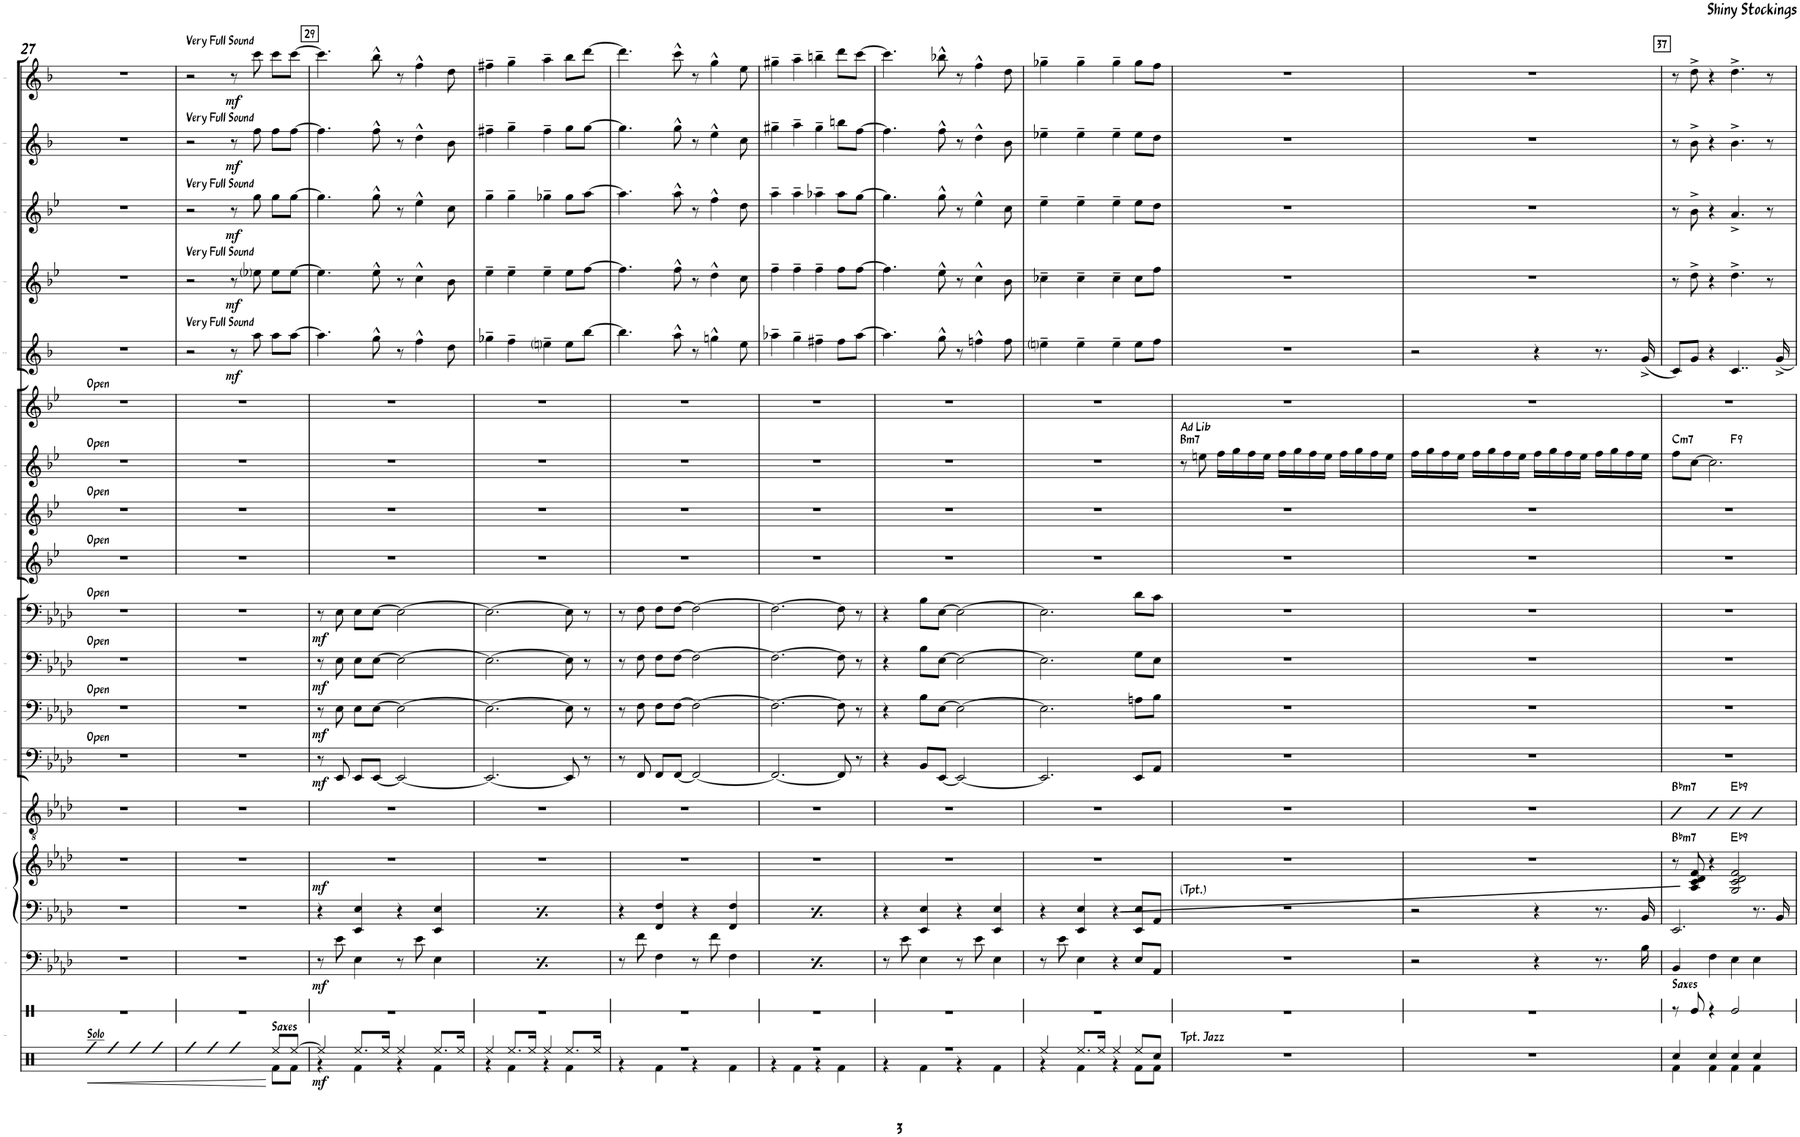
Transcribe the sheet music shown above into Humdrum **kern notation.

**kern	**dynam	**kern	**kern	**dynam	**harte	**kern	**harte	**kern	**dynam	**kern	**dynam	**kern	**dynam	**kern	**dynam	**kern	**harte	**kern	**dynam	**kern	**dynam	**kern	**dynam	**kern	**dynam	**kern	**dynam
*part13	*part13	*part12	*part12	*part12	*part12	*part11	*part11	*part10	*part10	*part9	*part9	*part8	*part8	*part7	*part7	*part6	*part6	*part5	*part5	*part4	*part4	*part3	*part3	*part2	*part2	*part1	*part1
*staff14	*staff14	*staff13	*staff12	*staff12/13	*	*staff11	*	*staff10	*staff10	*staff9	*staff9	*staff8	*staff8	*staff7	*staff7	*staff6	*	*staff5	*staff5	*staff4	*staff4	*staff3	*staff3	*staff2	*staff2	*staff1	*staff1
*I"Bass	*	*I"Piano	*	*	*	*I"Guitar	*	*I"Bass Trombone	*	*I"Trombone 3	*	*I"Trombone 2	*	*I"Trombone 1	*	*I"Trumpet 2	*	*I"Bari	*	*I"Tenor 2	*	*I"Tenor 1	*	*I"Alto 2	*	*I"Alto 1	*
*I'Bass	*	*I'Pno.	*	*	*	*	*	*I'B. Tbn.	*	*I'Tbn. 3	*	*I'Tbn. 2	*	*I'Tbn. 1	*	*	*	*	*	*	*	*	*	*	*	*	*
!!LO:PB:g=z
*clefF4	*	*clefF4	*clefG2	*	*	*clefGv2	*	*clefF4	*	*clefF4	*	*clefF4	*	*clefF4	*	*clefG2	*	*clefG2	*	*clefG2	*	*clefG2	*	*clefG2	*	*clefG2	*
*Trd7c12	*	*	*	*	*	*	*	*	*	*	*	*	*	*	*	*Trd1c2	*	*Trd12c21	*	*Trd8c14	*	*Trd8c14	*	*Trd5c9	*	*Trd5c9	*
*k[b-e-a-d-]	*	*k[b-e-a-d-]	*k[b-e-a-d-]	*	*	*k[b-e-a-d-]	*	*k[b-e-a-d-]	*	*k[b-e-a-d-]	*	*k[b-e-a-d-]	*	*k[b-e-a-d-]	*	*k[b-e-]	*	*k[b-]	*	*k[b-e-]	*	*k[b-e-]	*	*k[b-]	*	*k[b-]	*
*M4/4	*	*M4/4	*M4/4	*	*	*M4/4	*	*M4/4	*	*M4/4	*	*M4/4	*	*M4/4	*	*M4/4	*	*M4/4	*	*M4/4	*	*M4/4	*	*M4/4	*	*M4/4	*
=27	=27	=27	=27	=27	=27	=27	=27	=27	=27	=27	=27	=27	=27	=27	=27	=27	=27	=27	=27	=27	=27	=27	=27	=27	=27	=27	=27
!	!	!	!	!	!	!	!	!	!	!	!	!	!	!	!	!LO:TX:a:t=Open	!	!	!	!	!	!	!	!	!	!	!
!	!	!	!	!	!	!	!	!	!	!	!	!	!	!LO:TX:a:t=Open	!	!	!	!	!	!	!	!	!	!	!	!	!
!	!	!	!	!	!	!	!	!	!	!	!	!LO:TX:a:t=Open	!	!	!	!	!	!	!	!	!	!	!	!	!	!	!
!	!	!	!	!	!	!	!	!	!	!LO:TX:a:t=Open	!	!	!	!	!	!	!	!	!	!	!	!	!	!	!	!	!
!	!	!	!	!	!LO:H:kt=N.C.	!	!	!LO:TX:a:t=Open	!	!	!	!	!	!	!	!	!	!	!	!	!	!	!	!	!	!	!
1r	.	1r	1r	.	N	1r	.	1r	.	1r	.	1r	.	1r	.	1r	.	1r	.	1r	.	1r	.	1r	.	1r	.
=28	=28	=28	=28	=28	=28	=28	=28	=28	=28	=28	=28	=28	=28	=28	=28	=28	=28	=28	=28	=28	=28	=28	=28	=28	=28	=28	=28
!	!	!	!	!	!	!	!	!	!	!	!	!	!	!	!	!	!	!	!	!	!	!	!	!	!	!LO:TX:a:t=Very Full Sound	!
!	!	!	!	!	!	!	!	!	!	!	!	!	!	!	!	!	!	!	!	!	!	!	!	!LO:TX:a:t=Very Full Sound	!	!	!
!	!	!	!	!	!	!	!	!	!	!	!	!	!	!	!	!	!	!	!	!	!	!LO:TX:a:t=Very Full Sound	!	!	!	!	!
!	!	!	!	!	!	!	!	!	!	!	!	!	!	!	!	!	!	!	!	!LO:TX:a:t=Very Full Sound	!	!	!	!	!	!	!
!	!	!	!	!	!	!	!	!	!	!	!	!	!	!	!	!	!	!LO:TX:a:t=Very Full Sound	!	!	!	!	!	!	!	!	!
1r	.	1r	1r	.	.	1r	.	1r	.	1r	.	1r	.	1r	.	1r	.	2r	.	2r	.	2r	.	2r	.	2r	.
!	!	!	!	!	!	!	!	!	!	!	!	!	!	!	!	!	!	!	!LO:DY:b	!	!LO:DY:b	!	!LO:DY:b	!	!LO:DY:b	!	!LO:DY:b
.	.	.	.	.	.	.	.	.	.	.	.	.	.	.	.	.	.	8r	mf	8r	mf	8r	mf	8r	mf	8r	mf
.	.	.	.	.	.	.	.	.	.	.	.	.	.	.	.	.	.	8aa\	.	8ee-i\	.	8gg\	.	8ff\	.	8ccc\	.
.	.	.	.	.	.	.	.	.	.	.	.	.	.	.	.	.	.	8aa\L	.	8ee-\L	.	8gg\L	.	8ff\L	.	8ccc\L	.
.	.	.	.	.	.	.	.	.	.	.	.	.	.	.	.	.	.	[8aa\J	.	[8ee-\J	.	[8gg\J	.	[8ff\J	.	[8ccc\J	.
!!LO:REH:place=s1:a:B:rj:t=29
=29	=29	=29	=29	=29	=29	=29	=29	=29	=29	=29	=29	=29	=29	=29	=29	=29	=29	=29	=29	=29	=29	=29	=29	=29	=29	=29	=29
!	!LO:DY:b	!	!	!LO:DY:a=2	!	!	!	!	!LO:DY:b	!	!LO:DY:b	!	!LO:DY:b	!	!LO:DY:b	!	!	!	!	!	!	!	!	!	!	!	!
8r	mf	4r	1r	mf	.	1r	.	8r	mf	8r	mf	8r	mf	8r	mf	1r	.	4.aa\]	.	4.ee-\]	.	4.gg\]	.	4.ff\]	.	4.ccc\]	.
8e-\	.	.	.	.	.	.	.	8EE-/	.	8E-\	.	8E-\	.	8E-\	.	.	.	.	.	.	.	.	.	.	.	.	.
4E-\	.	4EE-/ 4E-/	.	.	.	.	.	8EE-/L	.	8E-\L	.	8E-\L	.	8E-\L	.	.	.	.	.	.	.	.	.	.	.	.	.
.	.	.	.	.	.	.	.	[8EE-/J	.	[8E-\J	.	[8E-\J	.	[8E-\J	.	.	.	8gg^^\	.	8ee-^^\	.	8gg^^\	.	8ff^^\	.	8bb-^^\	.
8r	.	4r	.	.	.	.	.	2EE-/_	.	2E-\_	.	2E-\_	.	2E-\_	.	.	.	8r	.	8r	.	8r	.	8r	.	8r	.
8e-\	.	.	.	.	.	.	.	.	.	.	.	.	.	.	.	.	.	4ff^^\	.	4cc^^\	.	4ee-^^\	.	4dd^^\	.	4ff^^\	.
4E-\	.	4EE-/ 4E-/	.	.	.	.	.	.	.	.	.	.	.	.	.	.	.	.	.	.	.	.	.	.	.	.	.
.	.	.	.	.	.	.	.	.	.	.	.	.	.	.	.	.	.	8dd\	.	8b-\	.	8cc\	.	8b-\	.	8dd\	.
=30	=30	=30	=30	=30	=30	=30	=30	=30	=30	=30	=30	=30	=30	=30	=30	=30	=30	=30	=30	=30	=30	=30	=30	=30	=30	=30	=30
!	!LO:DY:b	!	!	!LO:DY:a=2	!	!	!	!	!	!	!	!	!	!	!	!	!	!	!	!	!	!	!	!	!	!	!
8r	mf	4r	1r	mf	.	1r	.	2.EE-/_	.	2.E-\_	.	2.E-\_	.	2.E-\_	.	1r	.	4gg-X~\	.	4ee-~\	.	4gg~\	.	4ff#X~\	.	4ff#X~\	.
8e-\	.	.	.	.	.	.	.	.	.	.	.	.	.	.	.	.	.	.	.	.	.	.	.	.	.	.	.
4E-\	.	4EE-/ 4E-/	.	.	.	.	.	.	.	.	.	.	.	.	.	.	.	4ff~\	.	4ee-~\	.	4gg~\	.	4gg~\	.	4gg~\	.
8r	.	4r	.	.	.	.	.	.	.	.	.	.	.	.	.	.	.	4eeni~\	.	4ee-~\	.	4gg-X~\	.	4ff#~\	.	4aa~\	.
8e-\	.	.	.	.	.	.	.	.	.	.	.	.	.	.	.	.	.	.	.	.	.	.	.	.	.	.	.
4E-\	.	4EE-/ 4E-/	.	.	.	.	.	8EE-/]	.	8E-\]	.	8E-\]	.	8E-\]	.	.	.	8ee\L	.	8ee-\L	.	8gg-\L	.	8gg\L	.	8bb-\L	.
.	.	.	.	.	.	.	.	8r	.	8r	.	8r	.	8r	.	.	.	[8bb-\J	.	[8ff\J	.	[8aa\J	.	[8gg\J	.	[8ddd\J	.
=31	=31	=31	=31	=31	=31	=31	=31	=31	=31	=31	=31	=31	=31	=31	=31	=31	=31	=31	=31	=31	=31	=31	=31	=31	=31	=31	=31
8r	.	4r	1r	.	.	1r	.	8r	.	8r	.	8r	.	8r	.	1r	.	4.bb-\]	.	4.ff\]	.	4.aa\]	.	4.gg\]	.	4.ddd\]	.
8f\	.	.	.	.	.	.	.	8FF/	.	8F\	.	8F\	.	8F\	.	.	.	.	.	.	.	.	.	.	.	.	.
4F\	.	4FF/ 4F/	.	.	.	.	.	8FF/L	.	8F\L	.	8F\L	.	8F\L	.	.	.	.	.	.	.	.	.	.	.	.	.
.	.	.	.	.	.	.	.	[8FF/J	.	[8F\J	.	[8F\J	.	[8F\J	.	.	.	8aa^^\	.	8ff^^\	.	8aa^^\	.	8gg^^\	.	8ccc^^\	.
8r	.	4r	.	.	.	.	.	2FF/_	.	2F\_	.	2F\_	.	2F\_	.	.	.	8r	.	8r	.	8r	.	8r	.	8r	.
8f\	.	.	.	.	.	.	.	.	.	.	.	.	.	.	.	.	.	4ggn^^\	.	4dd^^\	.	4ff^^\	.	4ee^^\	.	4gg^^\	.
4F\	.	4FF/ 4F/	.	.	.	.	.	.	.	.	.	.	.	.	.	.	.	.	.	.	.	.	.	.	.	.	.
.	.	.	.	.	.	.	.	.	.	.	.	.	.	.	.	.	.	8ee\	.	8cc\	.	8dd\	.	8cc\	.	8ee\	.
=32	=32	=32	=32	=32	=32	=32	=32	=32	=32	=32	=32	=32	=32	=32	=32	=32	=32	=32	=32	=32	=32	=32	=32	=32	=32	=32	=32
8r	.	4r	1r	.	.	1r	.	2.FF/_	.	2.F\_	.	2.F\_	.	2.F\_	.	1r	.	4aa-X~\	.	4ff~\	.	4aa~\	.	4gg#X~\	.	4gg#X~\	.
8f\	.	.	.	.	.	.	.	.	.	.	.	.	.	.	.	.	.	.	.	.	.	.	.	.	.	.	.
4F\	.	4FF/ 4F/	.	.	.	.	.	.	.	.	.	.	.	.	.	.	.	4gg~\	.	4ff~\	.	4aa~\	.	4aa~\	.	4aa~\	.
8r	.	4r	.	.	.	.	.	.	.	.	.	.	.	.	.	.	.	4ff#X~\	.	4ff~\	.	4aa-X~\	.	4gg#~\	.	4bbn~\	.
8f\	.	.	.	.	.	.	.	.	.	.	.	.	.	.	.	.	.	.	.	.	.	.	.	.	.	.	.
4F\	.	4FF/ 4F/	.	.	.	.	.	8FF/]	.	8F\]	.	8F\]	.	8F\]	.	.	.	8ff#\L	.	8ff\L	.	8aa-\L	.	8bbn\L	.	8ddd\L	.
.	.	.	.	.	.	.	.	8r	.	8r	.	8r	.	8r	.	.	.	[8aa-\J	.	[8ff\J	.	[8gg\J	.	[8ff\J	.	[8ccc\J	.
=33	=33	=33	=33	=33	=33	=33	=33	=33	=33	=33	=33	=33	=33	=33	=33	=33	=33	=33	=33	=33	=33	=33	=33	=33	=33	=33	=33
8r	.	4r	1r	.	.	1r	.	4r	.	4r	.	4r	.	4r	.	1r	.	4.aa-\]	.	4.ff\]	.	4.gg\]	.	4.ff\]	.	4.ccc\]	.
8e-\	.	.	.	.	.	.	.	.	.	.	.	.	.	.	.	.	.	.	.	.	.	.	.	.	.	.	.
4E-\	.	4EE-/ 4E-/	.	.	.	.	.	8BB-/L	.	8B-\L	.	8B-\L	.	8B-\L	.	.	.	.	.	.	.	.	.	.	.	.	.
.	.	.	.	.	.	.	.	[8EE-/J	.	[8E-\J	.	[8E-\J	.	[8E-\J	.	.	.	8gg^^\	.	8ee-^^\	.	8gg^^\	.	8ff^^\	.	8bb-X^^\	.
8r	.	4r	.	.	.	.	.	2EE-/_	.	2E-\_	.	2E-\_	.	2E-\_	.	.	.	8r	.	8r	.	8r	.	8r	.	8r	.
8e-\	.	.	.	.	.	.	.	.	.	.	.	.	.	.	.	.	.	4ffn^^\	.	4cc^^\	.	4ee-^^\	.	4dd^^\	.	4ff^^\	.
4E-\	.	4EE-/ 4E-/	.	.	.	.	.	.	.	.	.	.	.	.	.	.	.	.	.	.	.	.	.	.	.	.	.
.	.	.	.	.	.	.	.	.	.	.	.	.	.	.	.	.	.	8ff\	.	8b-\	.	8cc\	.	8b-\	.	8dd\	.
=34	=34	=34	=34	=34	=34	=34	=34	=34	=34	=34	=34	=34	=34	=34	=34	=34	=34	=34	=34	=34	=34	=34	=34	=34	=34	=34	=34
8r	.	4r	1r	.	.	1r	.	2.EE-/]	.	2.E-\]	.	2.E-\]	.	2.E-\]	.	1r	.	4eeni~\	.	4cc-X~\	.	4ee-~\	.	4ee-X~\	.	4gg-X~\	.
8e-\	.	.	.	.	.	.	.	.	.	.	.	.	.	.	.	.	.	.	.	.	.	.	.	.	.	.	.
4E-\	.	4EE-/ 4E-/	.	.	.	.	.	.	.	.	.	.	.	.	.	.	.	4ee~\	.	4cc-~\	.	4ee-~\	.	4ee-~\	.	4gg-~\	.
4r	.	4r	.	.	.	.	.	.	.	.	.	.	.	.	.	.	.	4ee~\	.	4cc-~\	.	4ee-~\	.	4ee-~\	.	4gg-~\	.
8E-/L	.	8EE-/ 8E-/L	.	.	.	.	.	8EE-/L	.	8An\L	.	8G\L	.	8d-\L	.	.	.	8ee\L	.	8cc-\L	.	8ee-\L	.	8ee-\L	.	8gg-\L	.
8AA-/J	.	8AA-/J	.	.	.	.	.	8AA-/J	.	8B-\J	.	8E-\J	.	8c\J	.	.	.	8ff\J	.	8ff\J	.	8dd\J	.	8dd\J	.	8ff\J	.
=35	=35	=35	=35	=35	=35	=35	=35	=35	=35	=35	=35	=35	=35	=35	=35	=35	=35	=35	=35	=35	=35	=35	=35	=35	=35	=35	=35
!	!	!	!	!	!	!	!	!	!	!	!	!	!	!	!	!LO:TX:a:t=Ad Lib	!	!	!	!	!	!	!	!	!	!	!
!	!	!LO:TX:a:t=(Tpt.)	!	!	!	!	!	!	!	!	!	!	!	!	!	!	!LO:H:kt=m7	!	!	!	!	!	!	!	!	!	!
1r	.	1r	1r	.	.	1r	.	1r	.	1r	.	1r	.	1r	.	8r	B:min7	1r	.	1r	.	1r	.	1r	.	1r	.
.	.	.	.	.	.	.	.	.	.	.	.	.	.	.	.	8een\	.	.	.	.	.	.	.	.	.	.	.
.	.	.	.	.	.	.	.	.	.	.	.	.	.	.	.	16ff\LL	.	.	.	.	.	.	.	.	.	.	.
.	.	.	.	.	.	.	.	.	.	.	.	.	.	.	.	16gg\	.	.	.	.	.	.	.	.	.	.	.
.	.	.	.	.	.	.	.	.	.	.	.	.	.	.	.	16ff\	.	.	.	.	.	.	.	.	.	.	.
.	.	.	.	.	.	.	.	.	.	.	.	.	.	.	.	16ee\JJ	.	.	.	.	.	.	.	.	.	.	.
.	.	.	.	.	.	.	.	.	.	.	.	.	.	.	.	16ff\LL	.	.	.	.	.	.	.	.	.	.	.
.	.	.	.	.	.	.	.	.	.	.	.	.	.	.	.	16gg\	.	.	.	.	.	.	.	.	.	.	.
.	.	.	.	.	.	.	.	.	.	.	.	.	.	.	.	16ff\	.	.	.	.	.	.	.	.	.	.	.
.	.	.	.	.	.	.	.	.	.	.	.	.	.	.	.	16ee\JJ	.	.	.	.	.	.	.	.	.	.	.
.	.	.	.	.	.	.	.	.	.	.	.	.	.	.	.	16ff\LL	.	.	.	.	.	.	.	.	.	.	.
.	.	.	.	.	.	.	.	.	.	.	.	.	.	.	.	16gg\	.	.	.	.	.	.	.	.	.	.	.
.	.	.	.	.	.	.	.	.	.	.	.	.	.	.	.	16ff\	.	.	.	.	.	.	.	.	.	.	.
.	.	.	.	.	.	.	.	.	.	.	.	.	.	.	.	16ee\JJ	.	.	.	.	.	.	.	.	.	.	.
=36	=36	=36	=36	=36	=36	=36	=36	=36	=36	=36	=36	=36	=36	=36	=36	=36	=36	=36	=36	=36	=36	=36	=36	=36	=36	=36	=36
2r	.	2r	1r	.	.	1r	.	1r	.	1r	.	1r	.	1r	.	16ff\LL	.	2r	.	1r	.	1r	.	1r	.	1r	.
.	.	.	.	.	.	.	.	.	.	.	.	.	.	.	.	16gg\	.	.	.	.	.	.	.	.	.	.	.
.	.	.	.	.	.	.	.	.	.	.	.	.	.	.	.	16ff\	.	.	.	.	.	.	.	.	.	.	.
.	.	.	.	.	.	.	.	.	.	.	.	.	.	.	.	16ee-\JJ	.	.	.	.	.	.	.	.	.	.	.
.	.	.	.	.	.	.	.	.	.	.	.	.	.	.	.	16ff\LL	.	.	.	.	.	.	.	.	.	.	.
.	.	.	.	.	.	.	.	.	.	.	.	.	.	.	.	16gg\	.	.	.	.	.	.	.	.	.	.	.
.	.	.	.	.	.	.	.	.	.	.	.	.	.	.	.	16ff\	.	.	.	.	.	.	.	.	.	.	.
.	.	.	.	.	.	.	.	.	.	.	.	.	.	.	.	16ee-\JJ	.	.	.	.	.	.	.	.	.	.	.
4r	.	4r	.	.	.	.	.	.	.	.	.	.	.	.	.	16ff\LL	.	4r	.	.	.	.	.	.	.	.	.
.	.	.	.	.	.	.	.	.	.	.	.	.	.	.	.	16gg\	.	.	.	.	.	.	.	.	.	.	.
.	.	.	.	.	.	.	.	.	.	.	.	.	.	.	.	16ff\	.	.	.	.	.	.	.	.	.	.	.
.	.	.	.	.	.	.	.	.	.	.	.	.	.	.	.	16ee-\JJ	.	.	.	.	.	.	.	.	.	.	.
8.r	.	8.r	.	.	.	.	.	.	.	.	.	.	.	.	.	16ff\LL	.	8.r	.	.	.	.	.	.	.	.	.
.	.	.	.	.	.	.	.	.	.	.	.	.	.	.	.	16gg\	.	.	.	.	.	.	.	.	.	.	.
.	.	.	.	.	.	.	.	.	.	.	.	.	.	.	.	16ff\	.	.	.	.	.	.	.	.	.	.	.
16B-\	.	16BB-/	.	.	.	.	.	.	.	.	.	.	.	.	.	16ee-\JJ	.	(<16g^/	.	.	.	.	.	.	.	.	.
!!LO:REH:place=s1:a:B:rj:t=37
=37	=37	=37	=37	=37	=37	=37	=37	=37	=37	=37	=37	=37	=37	=37	=37	=37	=37	=37	=37	=37	=37	=37	=37	=37	=37	=37	=37
!	!	!	!	!	!LO:H:kt=m7	!	!LO:H:kt=m7	!	!	!	!	!	!	!	!	!	!LO:H:kt=m7	!	!	!	!	!	!	!	!	!	!
*	*	*	*	*	*	*	*	*	*	*	*	*	*	*	*	*^	*	*	*	*	*	*	*	*	*	*	*
4BB-/	.	2.EE-/	8r	.	Bb:min7	4B-	Bb:min7	1r	.	1r	.	1r	.	1r	.	8ff\L	2ryy	C:min7	8c/L)	.	8r	.	8r	.	8r	.	8r	.
.	.	.	8A-/ 8c/ 8d-/ 8f/	.	.	.	.	.	.	.	.	.	.	.	.	[8cc\J	.	.	8g/J	.	8dd^\	.	8b-^\	.	8b-^\	.	8dd^\	.
4F\	.	.	4r	.	.	4B-	.	.	.	.	.	.	.	.	.	2.cc\]	.	.	4r	.	4r	.	4r	.	4r	.	4r	.
!	!	!	!	!	!LO:H:kt=9	!	!LO:H:kt=9	!	!	!	!	!	!	!	!	!	!	!LO:H:kt=9	!	!	!	!	!	!	!	!	!	!
4E-\	.	.	2G/ 2c/ 2d-/ 2f/	.	Eb:9	4B-	Eb:9	.	.	.	.	.	.	.	.	.	2ryy	F:9	4..c/	.	4.dd^\	.	4.a^/	.	4.b-^\	.	4.dd^\	.
4E-\	.	8.r	.	.	.	4B-	.	.	.	.	.	.	.	.	.	.	.	.	.	.	.	.	.	.	.	.	.	.
.	.	.	.	.	.	.	.	.	.	.	.	.	.	.	.	.	.	.	.	.	8r	.	8r	.	8r	.	8r	.
.	.	16BB-/	.	.	.	.	.	.	.	.	.	.	.	.	.	.	.	.	16g^/	.	.	.	.	.	.	.	.	.
*	*	*	*	*	*	*	*	*	*	*	*	*	*	*	*	*v	*v	*	*	*	*	*	*	*	*	*	*	*
=	=	=	=	=	=	=	=	=	=	=	=	=	=	=	=	=	=	=	=	=	=	=	=	=	=	=	=
*-	*-	*-	*-	*-	*-	*-	*-	*-	*-	*-	*-	*-	*-	*-	*-	*-	*-	*-	*-	*-	*-	*-	*-	*-	*-	*-	*-
